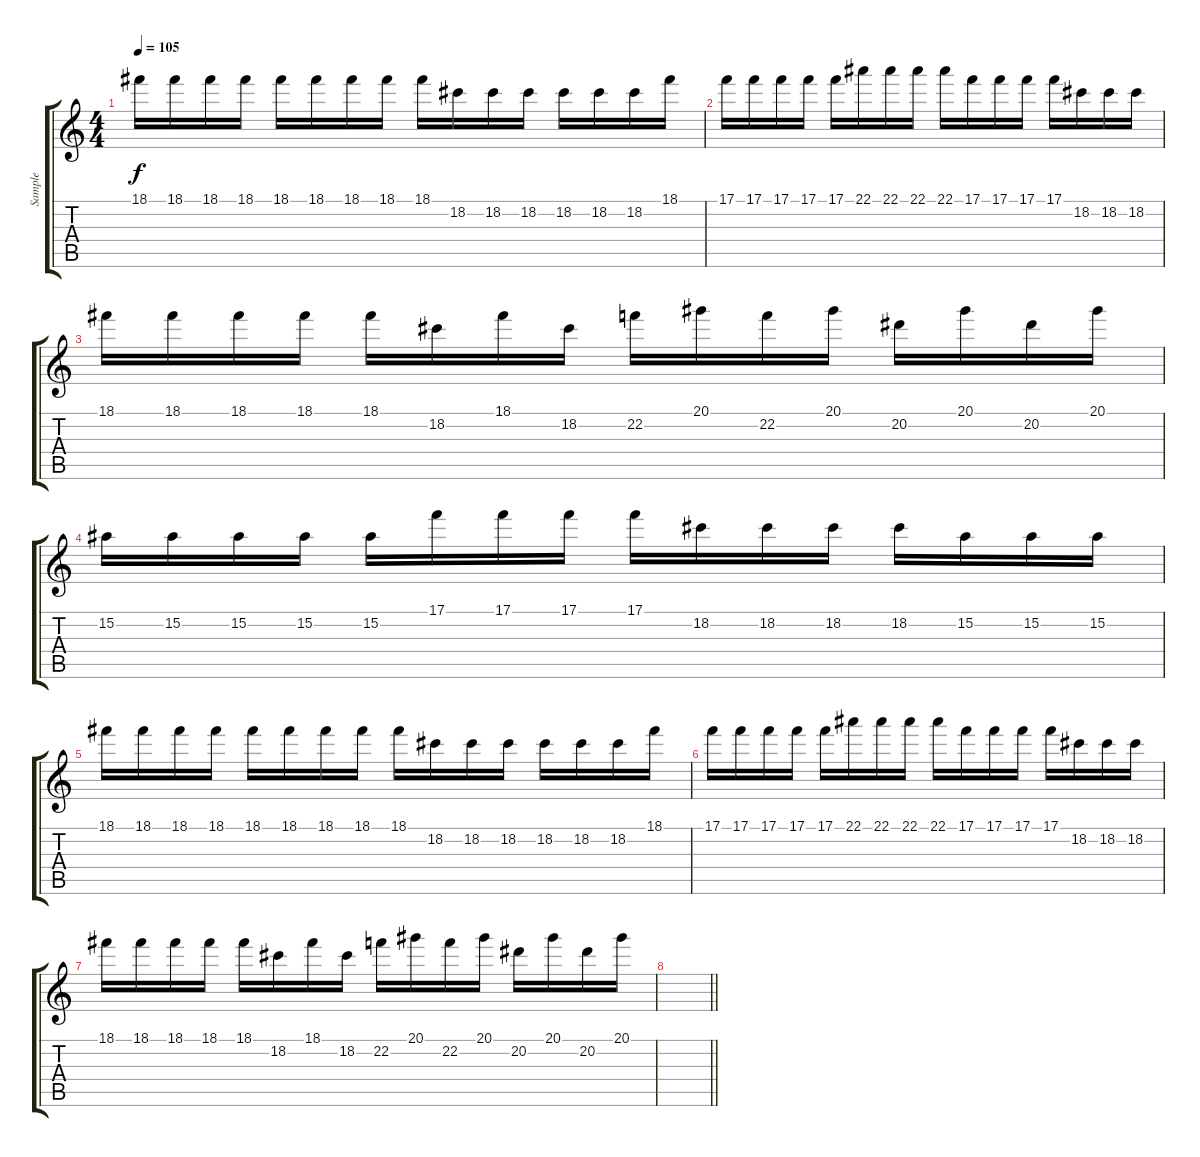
\track ("Sample" "Sample") {instrument distortionguitar}
\staff {score tabs}
\tuning (C4 G3 Eb3 Bb2 F2 C2) {hide}
\ts (4 4)
\tempo 105
\clef g2
\ks c
18.1.16{dy f} 18.1.16 18.1.16 18.1.16 18.1.16 18.1.16 18.1.16 18.1.16 18.1.16 18.2.16 18.2.16 18.2.16 18.2.16 18.2.16 18.2.16 18.1.16 |
17.1.16 17.1.16 17.1.16 17.1.16 17.1.16 22.1.16 22.1.16 22.1.16 22.1.16 17.1.16 17.1.16 17.1.16 17.1.16 18.2.16 18.2.16 18.2.16 |
18.1.16 18.1.16 18.1.16 18.1.16 18.1.16 18.2.16 18.1.16 18.2.16 22.2.16 20.1.16 22.2.16 20.1.16 20.2.16 20.1.16 20.2.16 20.1.16 |
15.2.16 15.2.16 15.2.16 15.2.16 15.2.16 17.1.16 17.1.16 17.1.16 17.1.16 18.2.16 18.2.16 18.2.16 18.2.16 15.2.16 15.2.16 15.2.16 |
18.1.16 18.1.16 18.1.16 18.1.16 18.1.16 18.1.16 18.1.16 18.1.16 18.1.16 18.2.16 18.2.16 18.2.16 18.2.16 18.2.16 18.2.16 18.1.16 |
17.1.16 17.1.16 17.1.16 17.1.16 17.1.16 22.1.16 22.1.16 22.1.16 22.1.16 17.1.16 17.1.16 17.1.16 17.1.16 18.2.16 18.2.16 18.2.16 |
18.1.16 18.1.16 18.1.16 18.1.16 18.1.16 18.2.16 18.1.16 18.2.16 22.2.16 20.1.16 22.2.16 20.1.16 20.2.16 20.1.16 20.2.16 20.1.16 |
\barLineRight lightlight
